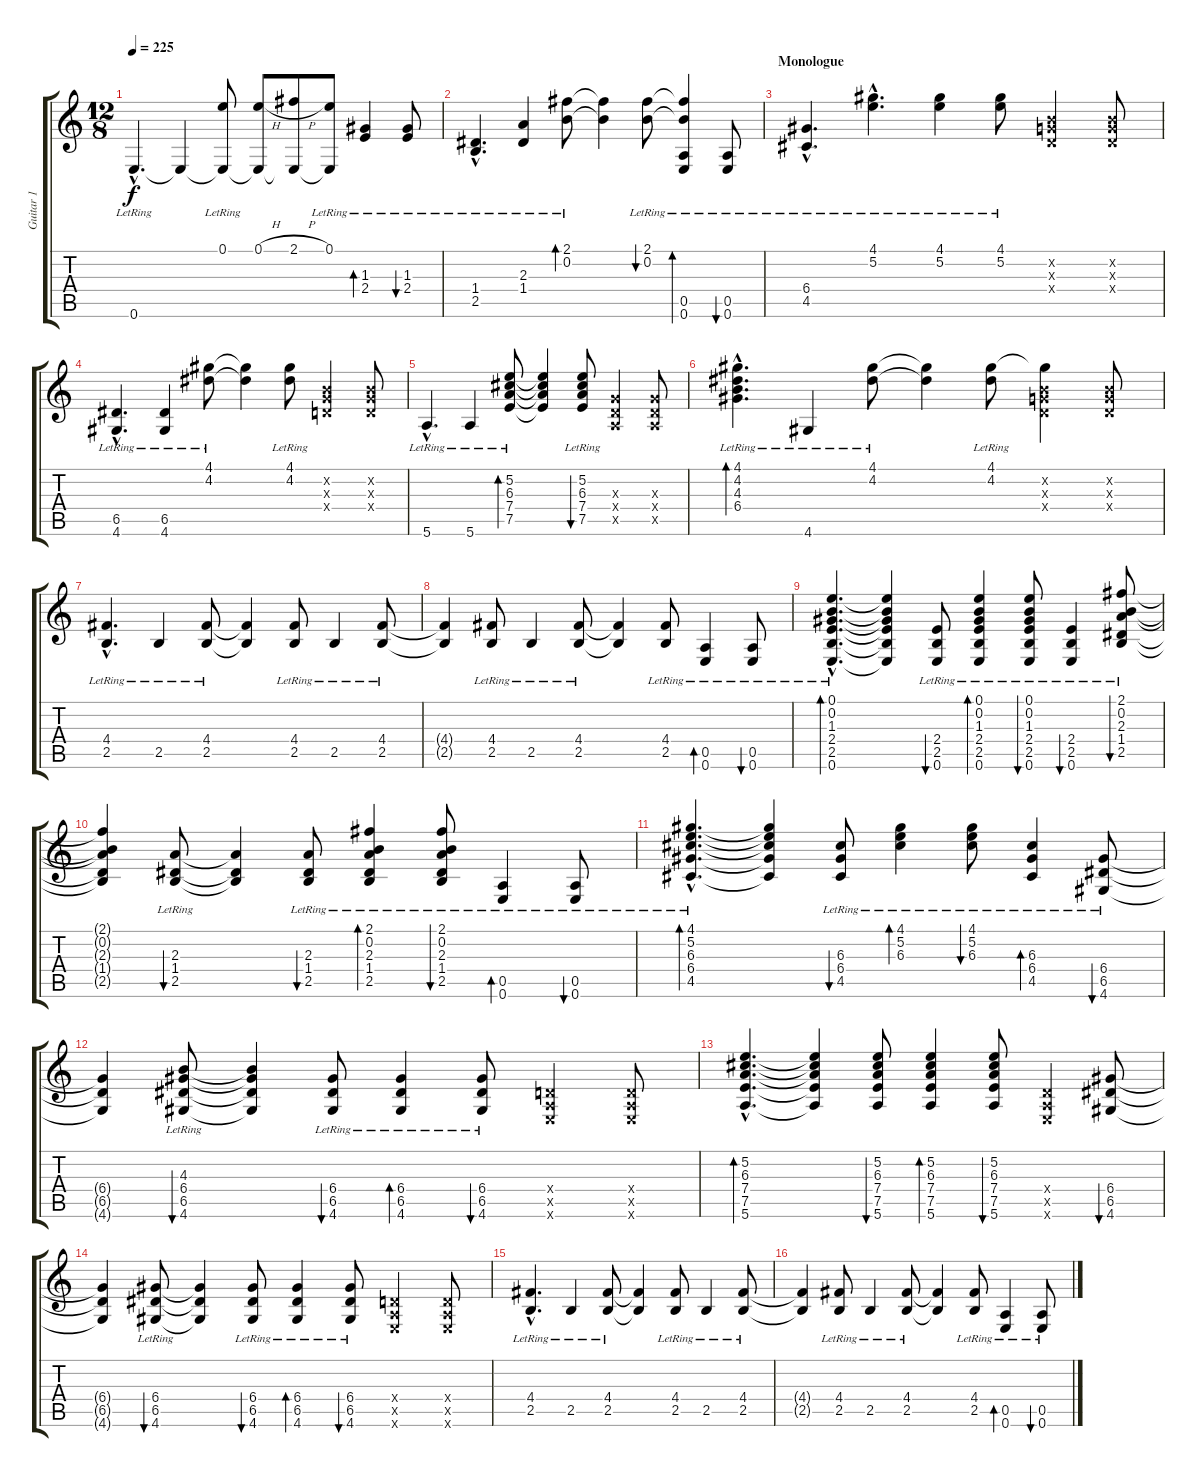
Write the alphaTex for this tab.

\track ("Guitar 1" "Guitar 1") {instrument acousticguitarsteel}
\staff {score tabs}
\tuning (E4 B3 G3 D3 A2 E2) {hide}
\ts (12 8)
\tempo 225
\clef g2
\ks c
0.6{hac lr}.4{d dy f balance 3 instrument acousticguitarsteel} 0.6{t}.4 (0.1{lr} 0.6{t}).8 (0.1{h} 0.6{t}).8 (2.1{h} 0.6{t}).8 (0.1{lr} 0.6{t}).8 (1.3{lr} 2.4{lr}).4{bd 60} (1.3 2.4{lr}).8{bu 60} |
(1.4{hac lr} 2.5{hac lr}).4{d} (2.3{lr} 1.4{lr}).4 (2.1{lr} 0.2).8{bd 60} (2.1{t} 0.2{t}).4 (2.1{lr} 0.2).8{bu 60} (2.1{t} 0.2{t} 0.5{lr} 0.6{lr}).4{bd 60} (0.5{lr} 0.6{lr}).8{bu 60} |
\section ("" "Monologue")
(6.4{hac} 4.5{hac lr}).4{d} (4.1{hac lr} 5.2{hac lr}).4{d} (4.1{lr} 5.2{lr}).4 (4.1{lr} 5.2{lr}).8 (0.2{x} 0.3{x} 0.4{x}).4 (0.2{x} 0.3{x} 0.4{x}).8 |
(6.5{hac} 4.6{hac lr}).4{d} (6.5 4.6{lr}).4 (4.1{lr} 4.2{lr}).8 (4.1{t} 4.2{t}).4 (4.1{lr} 4.2{lr}).8 (0.2{x} 0.3{x} 0.4{x}).4 (0.2{x} 0.3{x} 0.4{x}).8 |
5.6{hac lr}.4{d} 5.6{lr}.4 (5.2{lr} 6.3{lr} 7.4{lr} 7.5{lr}).8{bd 60} (5.2{t} 6.3{t} 7.4{t} 7.5{t}).4 (5.2{lr} 6.3{lr} 7.4{lr} 7.5{lr}).8{bu 60} (0.3{x} 0.4{x} 0.5{x}).4 (0.3{x} 0.4{x} 0.5{x}).8 |
(4.1{hac lr} 4.2{hac lr} 4.3{hac lr} 6.4{hac lr}).4{d bd 120} 4.6{lr}.4 (4.1{lr} 4.2{lr}).8 (4.1{t} 4.2{t}).4 (4.1{lr} 4.2{lr}).8 (4.1{t} 0.2{x} 0.3{x} 0.4{x}).4 (0.2{x} 0.3{x} 0.4{x}).8 |
(4.4{hac lr} 2.5{hac lr}).4{d} 2.5{lr}.4 (4.4{lr} 2.5{lr}).8 (4.4{t} 2.5{t}).4 (4.4{lr} 2.5{lr}).8 2.5{lr}.4 (4.4{lr} 2.5{lr}).8 |
(4.4{t} 2.5{t}).4 (4.4{lr} 2.5{lr}).8 2.5{lr}.4 (4.4{lr} 2.5{lr}).8 (4.4{t} 2.5{t}).4 (4.4{lr} 2.5{lr}).8 (0.5{lr} 0.6{lr}).4{bd 120} (0.5{lr} 0.6{lr}).8{bu 120} |
(0.1{hac lr} 0.2{hac lr} 1.3{hac lr} 2.4{hac lr} 2.5{hac lr} 0.6{hac lr}).4{d bd 120 balance 8} (0.1{t} 0.2{t} 1.3{t} 2.4{t} 2.5{t} 0.6{t}).4 (2.4{lr} 2.5{lr} 0.6{lr}).8{bu 120} (0.1{lr} 0.2{lr} 1.3{lr} 2.4{lr} 2.5{lr} 0.6{lr}).4{bd 120} (0.1{lr} 0.2{lr} 1.3{lr} 2.4{lr} 2.5{lr} 0.6{lr}).8{bu 120} (2.4{lr} 2.5{lr} 0.6{lr}).4{bu 120} (2.1{lr} 0.2{lr} 2.3{lr} 1.4{lr} 2.5{lr}).8{bu 120} |
(2.1{t} 0.2{t} 2.3{t} 1.4{t} 2.5{t}).4 (2.3{lr} 1.4{lr} 2.5{lr}).8{bu 120} (2.3{t} 1.4{t} 2.5{t}).4 (2.3{lr} 1.4{lr} 2.5{lr}).8{bu 120} (2.1{lr} 0.2{lr} 2.3{lr} 1.4{lr} 2.5{lr}).4{bd 120} (2.1{lr} 0.2{lr} 2.3{lr} 1.4{lr} 2.5{lr}).8{bu 120} (0.5{lr} 0.6{lr}).4{bd 120} (0.5{lr} 0.6{lr}).8{bu 120} |
(4.1{hac lr} 5.2{hac lr} 6.3{hac lr} 6.4{hac lr} 4.5{hac lr}).4{d bd 120} (4.1{t} 5.2{t} 6.3{t} 6.4{t} 4.5{t}).4 (6.3{lr} 6.4{lr} 4.5{lr}).8{bu 120} (4.1{lr} 5.2{lr} 6.3{lr}).4{bd 120} (4.1 5.2 6.3{lr}).8{bu 120} (6.3{lr} 6.4{lr} 4.5{lr}).4{bd 120} (6.4{lr} 6.5{lr} 4.6{lr}).8{bu 120} |
(6.4{t} 6.5{t} 4.6{t}).4 (4.3 6.4{lr} 6.5{lr} 4.6{lr}).8{bu 120} (4.3{t} 6.4{t} 6.5{t} 4.6{t}).4 (6.4{lr} 6.5{lr} 4.6{lr}).8{bu 120} (6.4{lr} 6.5{lr} 4.6{lr}).4{bd 120} (6.4{lr} 6.5{lr} 4.6{lr}).8{bu 120} (0.4{x} 0.5{x} 0.6{x}).4 (0.4{x} 0.5{x} 0.6{x}).8 |
(5.2{hac} 6.3{hac} 7.4{hac} 7.5{hac} 5.6{hac}).4{d bd 120} (5.2{t} 6.3{t} 7.4{t} 7.5{t} 5.6{t}).4 (5.2 6.3 7.4 7.5 5.6).8{bu 120} (5.2 6.3 7.4 7.5 5.6).4{bd 120} (5.2 6.3 7.4 7.5 5.6).8{bu 120} (0.4{x} 0.5{x} 0.6{x}).4 (6.4 6.5 4.6).8{bu 120} |
(6.4{t} 6.5{t} 4.6{t}).4 (6.4{lr} 6.5{lr} 4.6{lr}).8{bu 120} (6.4{t} 6.5{t} 4.6{t}).4 (6.4{lr} 6.5{lr} 4.6{lr}).8{bu 120} (6.4{lr} 6.5{lr} 4.6{lr}).4{bd 120} (6.4{lr} 6.5{lr} 4.6{lr}).8{bu 120} (0.4{x} 0.5{x} 0.6{x}).4 (0.4{x} 0.5{x} 0.6{x}).8 |
(4.4{hac lr} 2.5{hac lr}).4{d} 2.5{lr}.4 (4.4{lr} 2.5{lr}).8 (4.4{t} 2.5{t}).4 (4.4{lr} 2.5{lr}).8 2.5{lr}.4 (4.4{lr} 2.5{lr}).8 |
(4.4{t} 2.5{t}).4 (4.4{lr} 2.5{lr}).8 2.5{lr}.4 (4.4{lr} 2.5{lr}).8 (4.4{t} 2.5{t}).4 (4.4{lr} 2.5{lr}).8 (0.5{lr} 0.6{lr}).4{bd 120} (0.5{lr} 0.6{lr}).8{bu 120}
